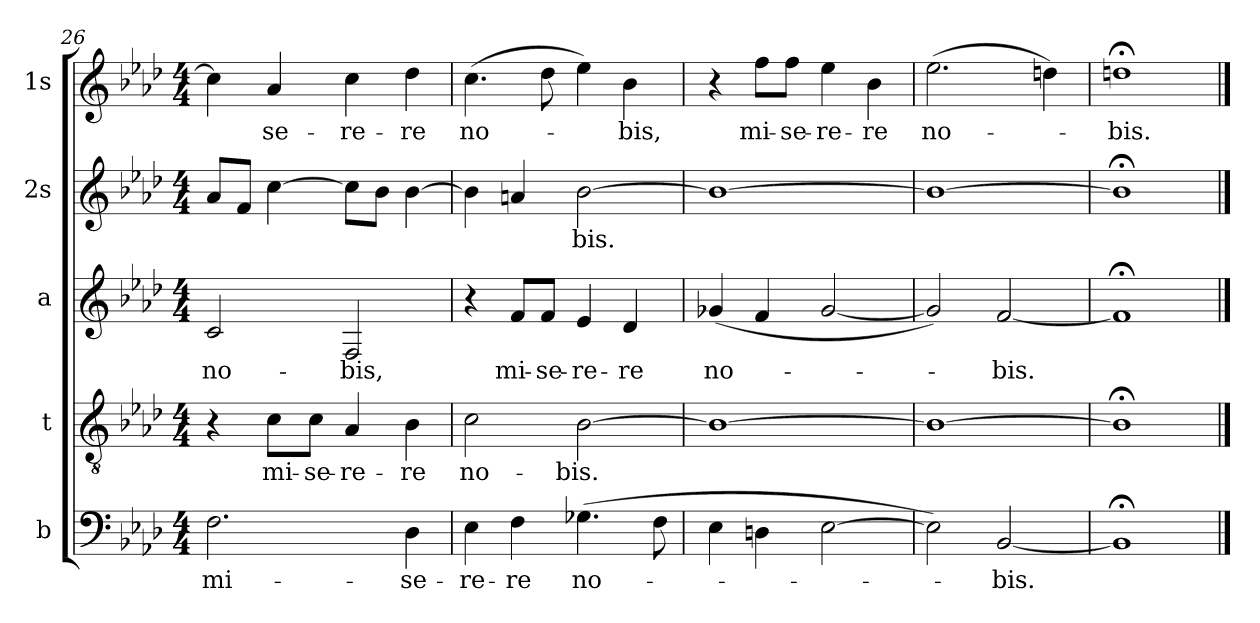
**kern	**text	**kern	**text	**kern	**text	**kern	**text	**kern	**text
*part5	*part5	*part4	*part4	*part3	*part3	*part2	*part2	*part1	*part1
*staff5	*staff5	*staff4	*staff4	*staff3	*staff3	*staff2	*staff2	*staff1	*staff1
*I"b	*	*I"t	*	*I"a	*	*I"2s	*	*I"1s	*
!!LO:LB:g=z
*clefF4	*	*clefGv2	*	*clefG2	*	*clefG2	*	*clefG2	*
*	*	*ITrd7c12	*	*	*	*	*	*	*
*k[b-e-a-d-]	*	*k[b-e-a-d-]	*	*k[b-e-a-d-]	*	*k[b-e-a-d-]	*	*k[b-e-a-d-]	*
*f:	*	*f:	*	*f:	*	*f:	*	*f:	*
*M4/4	*	*M4/4	*	*M4/4	*	*M4/4	*	*M4/4	*
=26	=26	=26	=26	=26	=26	=26	=26	=26	=26
!	!LO:LY:b:color=#000000	!	!	!	!	!	!	!	!
!	!	!	!	!	!LO:LY:b:color=#000000	!	!	!	!
2.Fi\	mi-	4r	.	2ci/	no-	8a-i/L	.	4cci\]	.
.	.	.	.	.	.	8fi/J	.	.	.
!	!	!	!LO:LY:b:color=#000000	!	!	!	!	!	!
!	!	!	!	!	!	!	!	!	!LO:LY:b:color=#000000
.	.	8Ci\L	mi-	.	.	[4cci\	.	4a-i/	-se-
!	!	!	!LO:LY:b:color=#000000	!	!	!	!	!	!
.	.	8Ci\J	-se-	.	.	.	.	.	.
!	!	!	!LO:LY:b:color=#000000	!	!	!	!	!	!
!	!	!	!	!	!LO:LY:b:color=#000000	!	!	!	!
!	!	!	!	!	!	!	!	!	!LO:LY:b:color=#000000
.	.	4AA-i/	-re-	2Fi/	-bis,	8cci\L]	.	4cci\	-re-
.	.	.	.	.	.	8b-i\J	.	.	.
!	!LO:LY:b:color=#000000	!	!	!	!	!	!	!	!
!	!	!	!LO:LY:b:color=#000000	!	!	!	!	!	!
!	!	!	!	!	!	!	!	!	!LO:LY:b:color=#000000
4D-i\	-se-	4BB-i\	-re	.	.	[4b-i\	.	4dd-i\	-re
=27	=27	=27	=27	=27	=27	=27	=27	=27	=27
!	!LO:LY:b:color=#000000	!	!	!	!	!	!	!	!
!	!	!	!LO:LY:b:color=#000000	!	!	!	!	!	!
!	!	!	!	!	!	!	!	!	!LO:LY:b:color=#000000
4E-i\	-re-	2Ci\	no-	4r	.	4b-i\]	.	(4.cci\	no-
!	!LO:LY:b:color=#000000	!	!	!	!	!	!	!	!
!	!	!	!	!	!LO:LY:b:color=#000000	!	!	!	!
4Fi\	-re	.	.	8fi/L	mi-	4ani/	.	.	.
!	!	!	!	!	!LO:LY:b:color=#000000	!	!	!	!
.	.	.	.	8fi/J	-se-	.	.	8dd-i\	.
!	!LO:LY:b:color=#000000	!	!	!	!	!	!	!	!
!	!	!	!LO:LY:b:color=#000000	!	!	!	!	!	!
!	!	!	!	!	!LO:LY:b:color=#000000	!	!	!	!
!	!	!	!	!	!	!	!LO:LY:b:color=#000000	!	!
(4.G-Xi\	no-	[2BB-i\	-bis.	4e-i/	-re-	[2b-i\	-bis.	4ee-i\)	.
!	!	!	!	!	!LO:LY:b:color=#000000	!	!	!	!
!	!	!	!	!	!	!	!	!	!LO:LY:b:color=#000000
.	.	.	.	4d-i/	-re	.	.	4b-i\	-bis,
8Fi\	.	.	.	.	.	.	.	.	.
=28	=28	=28	=28	=28	=28	=28	=28	=28	=28
!	!	!	!	!	!LO:LY:b:color=#000000	!	!	!	!
4E-i\	.	1BB-i_	.	(4g-Xi/	no-	1b-i_	.	4r	.
!	!	!	!	!	!	!	!	!	!LO:LY:b:color=#000000
4Dni\	.	.	.	4fi/	.	.	.	8ffi\L	mi-
!	!	!	!	!	!	!	!	!	!LO:LY:b:color=#000000
.	.	.	.	.	.	.	.	8ffi\J	-se-
!	!	!	!	!	!	!	!	!	!LO:LY:b:color=#000000
[2E-i\	.	.	.	[2g-i/	.	.	.	4ee-i\	-re-
!	!	!	!	!	!	!	!	!	!LO:LY:b:color=#000000
.	.	.	.	.	.	.	.	4b-i\	-re
=29	=29	=29	=29	=29	=29	=29	=29	=29	=29
!	!	!	!	!	!	!	!	!	!LO:LY:b:color=#000000
2E-i\])	.	1BB-i_	.	2g-i/])	.	1b-i_	.	(2.ee-i\	no-
!	!LO:LY:b:color=#000000	!	!	!	!	!	!	!	!
!	!	!	!	!	!LO:LY:b:color=#000000	!	!	!	!
[2BB-i/	-bis.	.	.	[2fi/	-bis.	.	.	.	.
.	.	.	.	.	.	.	.	4ddni\)	.
=30	=30	=30	=30	=30	=30	=30	=30	=30	=30
!	!	!	!	!	!	!	!	!	!LO:LY:b:color=#000000
1BB-;i]	.	1BB-;i]	.	1f;i]	.	1b-;i]	.	1ddn;i	-bis.
==	==	==	==	==	==	==	==	==	==
*-	*-	*-	*-	*-	*-	*-	*-	*-	*-
